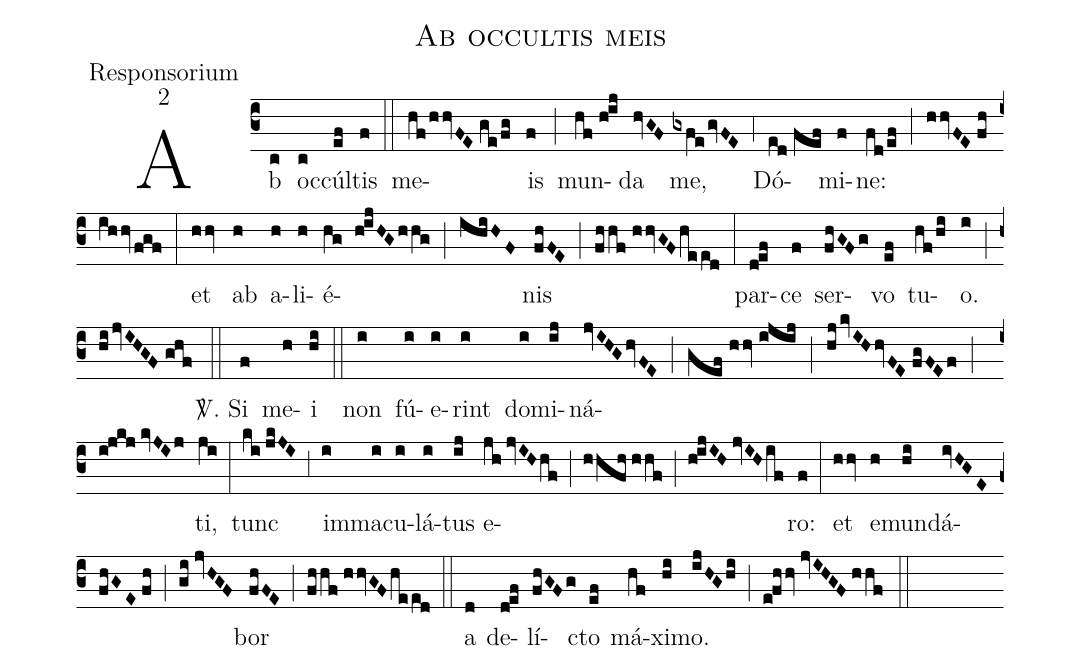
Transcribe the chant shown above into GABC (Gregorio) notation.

name:Ab occultis meis;
office-part:Responsorium;
mode:2;
%%
(c3) Ab(c) oc(c)cúl(ef)tis(f) (::)
me(hf/hhvFE//ge/fg)is(f) (;) mun(hf//h!ij)da(hvGF) me,(gxfe/gvFE) (,4) Dó(ed//fef)mi(f)ne:(fd/ef) (;) (hhvFE//fh/ihhv/fgf) (:)
et(hhv) ab(h) a(h)li(h)é(hg h!ijHG/hhg)(;)(ihiHF)nis(fhFE) (;) (fhhf//hhvGF/heed) (:)
par(d!ef)ce(f) ser(fhGFg)vo(ef) tu(hf/hi)o.(i) (;) (hi/jvIHGF//ghf) (::)

<sp>V/</sp>. Si(f) me(h)i(hi) (::)
non(i) fú(i)e(i)rint(i) do(i)mi(ij)ná(jvIHG/hvFE)(;)(gef//hhv//ijij)(;)(hj/kvIH/hvFE//fgFEf)(;)(i!jkj//kvJIj)ti,(ji) (:)
tunc(ki//jkJI) (,3) im(i)ma(i)cu(i)lá(i)tus(ij) e(jh//jvIH/hf)(;)(hhfh//hhf)(;)(h!ijIH//jvIH/if)ro:(f) (:)
et(hhv) e(h)mun(hi)dá(ivHGE//fhGE//fh)(;)(gi//jvHGF)bor(fhFE) (;) (fhhf//hhvGF/heed) (::)
a(d) de(d!ef)lí(fhGFg)cto(ef) má(hf)xi(hi)mo.(ijHG/hi) (;) (e!fhhv//jvIHGF//hhf) (::)
